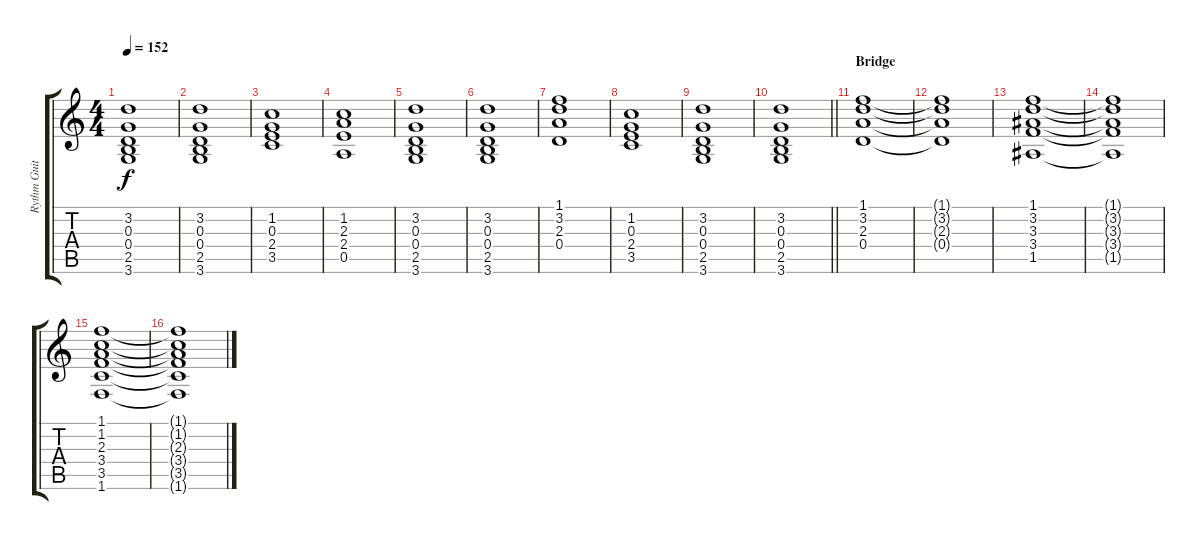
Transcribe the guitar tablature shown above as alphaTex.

\track ("Rythm Guitar" "Rythm Guit") {instrument acousticguitarsteel}
\staff {score tabs}
\tuning (E4 B3 G3 D3 A2 E2) {hide}
\ts (4 4)
\tempo 152
\clef g2
\ks c
(3.2 0.3 0.4 2.5 3.6).1{dy f} |
(3.2 0.3 0.4 2.5 3.6).1 |
(1.2 0.3 2.4 3.5).1 |
(1.2 2.3 2.4 0.5).1 |
(3.2 0.3 0.4 2.5 3.6).1 |
(3.2 0.3 0.4 2.5 3.6).1 |
(1.1 3.2 2.3 0.4).1 |
(1.2 0.3 2.4 3.5).1 |
(3.2 0.3 0.4 2.5 3.6).1 |
\barLineRight lightlight
(3.2 0.3 0.4 2.5 3.6).1 |
\section ("" "Bridge")
(1.1 3.2 2.3 0.4).1 |
(1.1{t} 3.2{t} 2.3{t} 0.4{t}).1 |
(1.1 3.2 3.3 3.4 1.5).1 |
(1.1{t} 3.2{t} 3.3{t} 3.4{t} 1.5{t}).1 |
(1.1 1.2 2.3 3.4 3.5 1.6).1 |
(1.1{t} 1.2{t} 2.3{t} 3.4{t} 3.5{t} 1.6{t}).1
